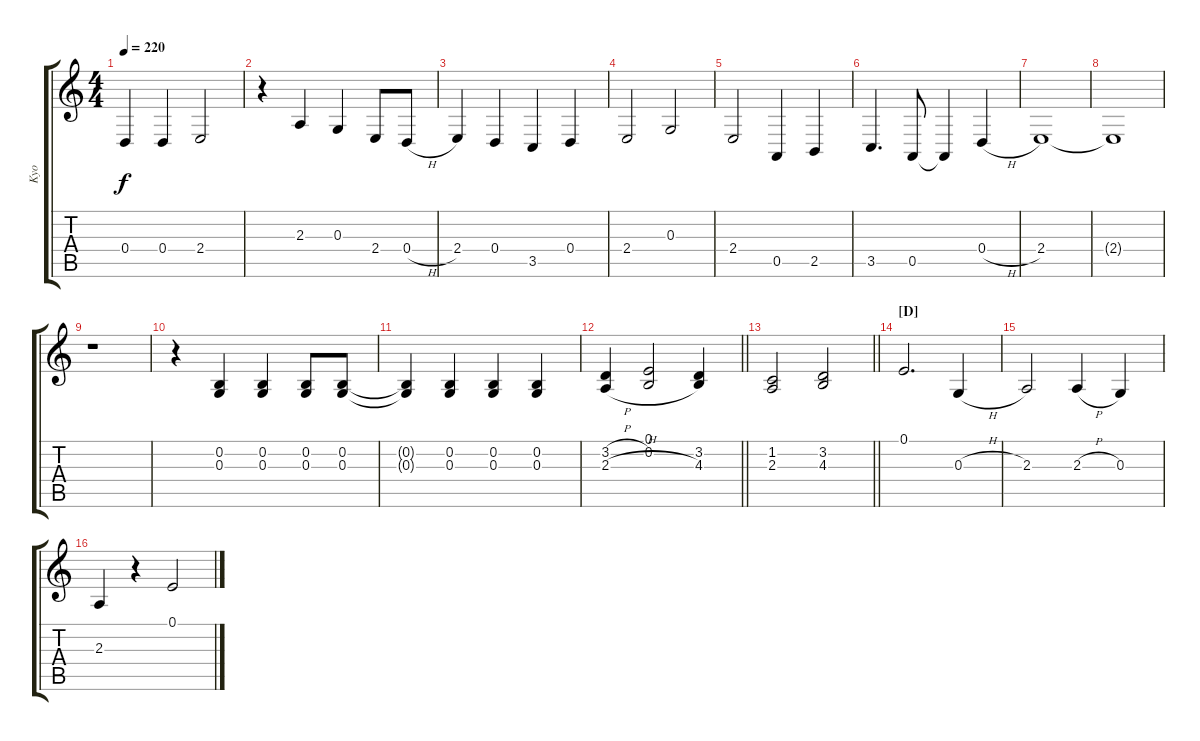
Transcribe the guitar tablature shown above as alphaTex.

\track ("Kyo" "Kyo") {instrument fx5brightness}
\staff {score tabs}
\tuning (E4 B3 G3 D3 A2 E2) {hide}
\ts (4 4)
\tempo 220
\clef g2
\ks c
0.4.4{dy f} 0.4.4 2.4.2 |
r.4 2.3.4 0.3.4 2.4.8 0.4{h}.8 |
2.4.4 0.4.4 3.5.4 0.4.4 |
2.4.2 0.3.2 |
2.4.2 0.5.4 2.5.4 |
3.5.4{d} 0.5.8 0.5{t}.4 0.4{h}.4 |
2.4.1 |
2.4{t}.1 |
r.1 |
r.4 (0.2 0.3).4 (0.2 0.3).4 (0.2 0.3).8 (0.2 0.3).8 |
(0.2{t} 0.3{t}).4 (0.2 0.3).4 (0.2 0.3).4 (0.2 0.3).4 |
\barLineRight lightlight
(3.2{h} 2.3{h}).4 (0.1 0.2).2 (3.2 4.3).4 |
\barLineRight lightlight
(1.2 2.3).2 (3.2 4.3).2 |
\section ("" "[D]")
0.1.2{d} 0.3{h}.4 |
2.3.2 2.3{h}.4 0.3.4 |
2.3.4 r.4 0.1.2
